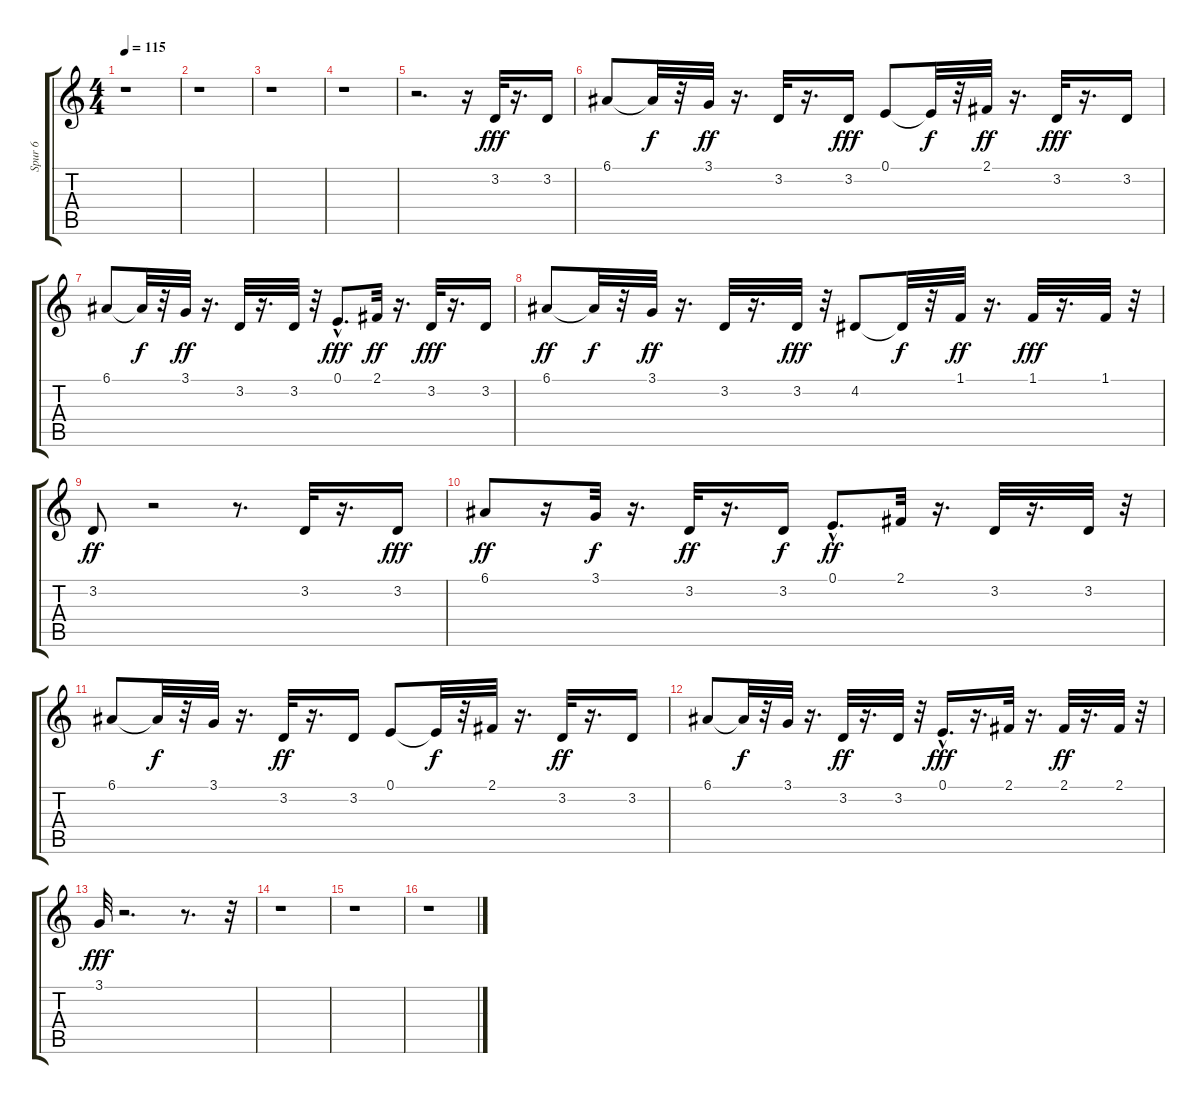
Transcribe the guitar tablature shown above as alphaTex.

\track ("Spur 6" "Spur 6") {instrument trumpet}
\staff {score tabs}
\tuning (E4 B3 G3 D3 A2 E2) {hide}
\ts (4 4)
\tempo 115
\clef g2
\ks c
r.1{dy fff} |
r.1 |
r.1 |
r.1 |
r.2{d} r.16 3.2.32 r.16{d} 3.2.16 |
6.1.8 6.1{t}.32{dy f} r.32 3.1.32{dy ff} r.16{d} 3.2.32 r.16{d} 3.2.16{dy fff} 0.1.8 0.1{t}.32{dy f} r.32 2.1.32{dy ff} r.16{d} 3.2.32{dy fff} r.16{d} 3.2.16 |
6.1.8 6.1{t}.32{dy f} r.32 3.1.32{dy ff} r.16{d} 3.2.32 r.16{d} 3.2.32 r.32 0.1{hac}.8{d dy fff} 2.1.32{dy ff} r.16{d} 3.2.32{dy fff} r.16{d} 3.2.16 |
6.1.8{dy ff} 6.1{t}.32{dy f} r.32 3.1.32{dy ff} r.16{d} 3.2.32 r.16{d} 3.2.32{dy fff} r.32 4.2.8 4.2{t}.32{dy f} r.32 1.1.32{dy ff} r.16{d} 1.1.32{dy fff} r.16{d} 1.1.32 r.32 |
3.2.8{dy ff} r.2 r.8{d} 3.2.32 r.16{d} 3.2.16{dy fff} |
6.1.8{dy ff} r.16 3.1.32{dy f} r.16{d} 3.2.32{dy ff} r.16{d} 3.2.16{dy f} 0.1{hac}.8{d dy ff} 2.1.32 r.16{d} 3.2.32 r.16{d} 3.2.32 r.32 |
6.1.8 6.1{t}.32{dy f} r.32 3.1.32 r.16{d} 3.2.32{dy ff} r.16{d} 3.2.16 0.1.8 0.1{t}.32{dy f} r.32 2.1.32 r.16{d} 3.2.32{dy ff} r.16{d} 3.2.16 |
6.1.8 6.1{t}.32{dy f} r.32 3.1.32 r.16{d} 3.2.32{dy ff} r.16{d} 3.2.32 r.32 0.1{hac}.16{d dy fff} r.16{d} 2.1.32 r.16{d} 2.1.32{dy ff} r.16{d} 2.1.32 r.32 |
3.1.32{dy fff} r.2{d} r.8{d} r.32 |
r.1 |
r.1 |
r.1
